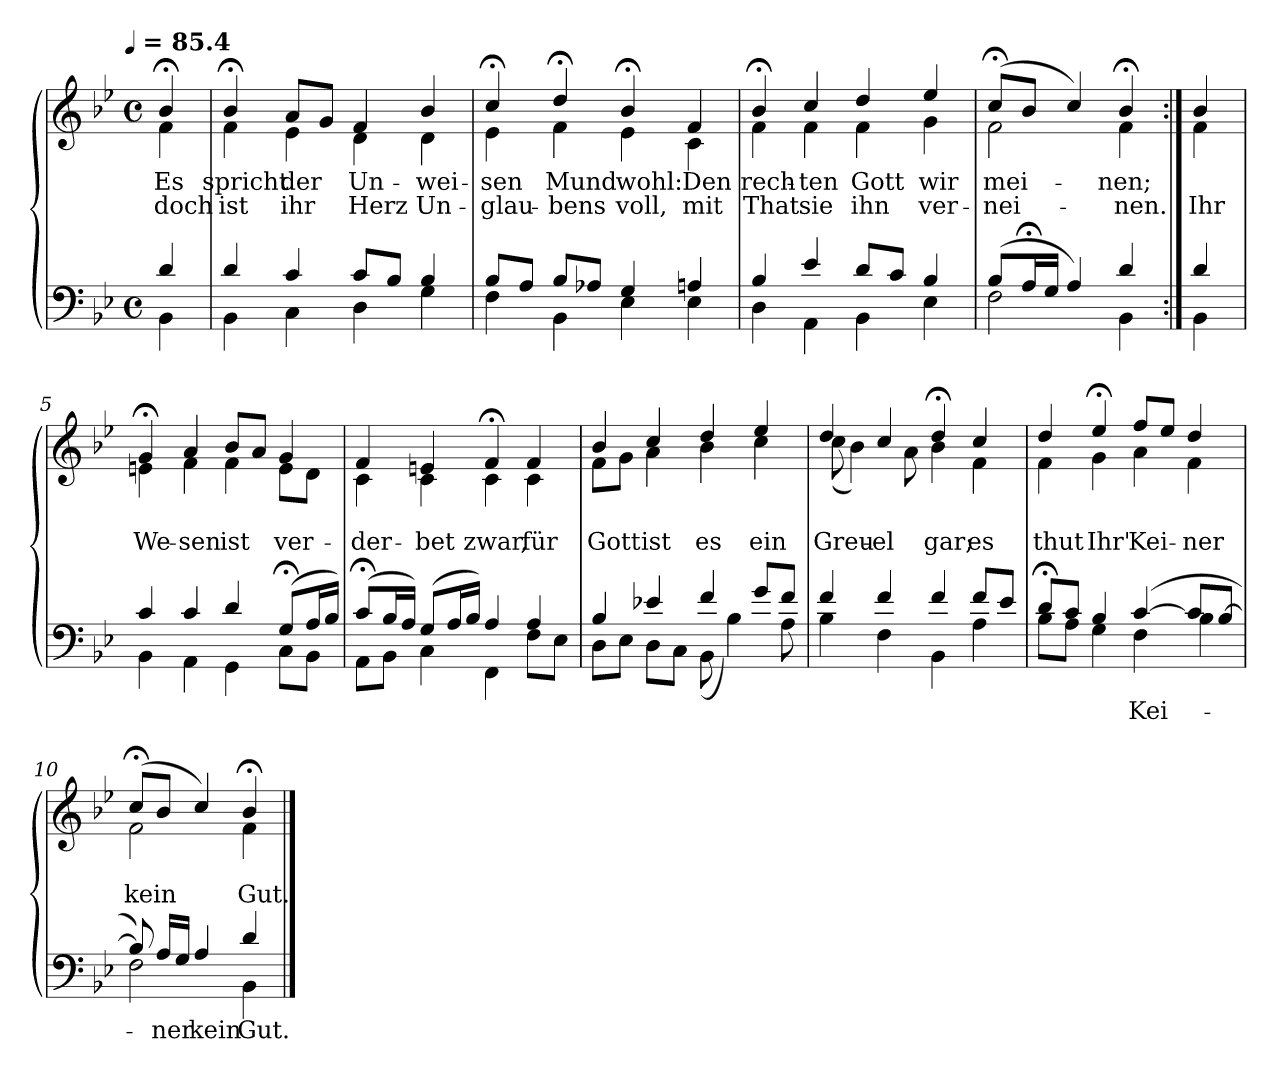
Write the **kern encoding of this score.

**kern	**text	**kern	**text	**text	**dynam
*part1	*part1	*part1	*part1	*part1	*part1
*staff2	*staff2	*staff1	*staff1	*staff1	*staff1/2
*clefF4	*	*clefG2	*	*	*
*k[b-e-]	*	*k[b-e-]	*	*	*
!!LO:TX:omd:t=[quarter] = 85.4
*M4/4	*	*M4/4	*	*	*
*met(c)	*	*met(c)	*	*	*
*MM85	*	*MM85	*	*	*
=	=	=	=	=	=
*^	*	*^	*	*	*
4d	4BB-	.	4b-;<	4f	Es	doch	.
=1	=1	=1	=1	=1	=1	=1	=1
4d	4BB-	.	4b-;<	4f	spricht	ist	.
4c	4C	.	8aL	4e-	der	ihr	♩ = 86
.	.	.	8gJ	.	.	.	.
8cL	4D	.	4f	4d	Un-	Herz	♩ = 84
8B-J	.	.	.	.	.	.	.
4B-	4G	.	4b-	4d	-wei-	Un-	♩ = 82.3
=2	=2	=2	=2	=2	=2	=2	=2
*	*	*	*MM85	*	*	*	*
8B-L	4F	.	4cc;<	4e-	-sen	-glau-	.
8AJ	.	.	.	.	.	.	.
8B-L	4BB-	.	4dd;<	4f	Mund	-bens	♩ = 80
8A-XJ	.	.	.	.	.	.	.
4G	4E-	.	4b-;<	4e-	wohl:	voll,	.
4An	4E-	.	4f	4c	Den	mit	♩ = 84
=3	=3	=3	=3	=3	=3	=3	=3
*	*	*	*MM87	*	*	*	*
4B-	4D	.	4b-;<	4f	rech-	That	.
4e-	4AA	.	4cc	4f	-ten	sie	♩ = 86
8dL	4BB-	.	4dd	4f	Gott	ihn	♩ = 84
8cJ	.	.	.	.	.	.	.
4B-	4E-	.	4ee-	4g	wir	ver-	♩ = 80
=4	=4	=4	=4	=4	=4	=4	=4
*	*	*	*MM75	*	*	*	*
(8B-L	2F	.	(8cc;<L	2f	mei-	-nei-	.
16A;<L	.	.	8b-J	.	.	.	♩ = 74.67
16GJJ	.	.	.	.	.	.	.
4A)	.	.	4cc)	.	.	.	♩ = 74.4
4d	4BB-	.	4b-;<	4f	-nen;	-nen.	.
!!LO:LB:g=z	!!
=:|!	=:|!	=:|!	=:|!	=:|!	=:|!	=:|!	=:|!
*	*	*	*MM84	*	*	*	*
4d	4BB-	.	4b-	4f	.	Ihr	.
=5	=5	=5	=5	=5	=5	=5	=5
4c	4BB-	.	4g;<	4en	.	We-	.
4c	4AA	.	4a	4f	.	-sen	♩ = 82
4d	4GG	.	8b-L	4f	.	ist	♩ = 81
.	.	.	8aJ	.	.	.	.
(8G;<L	8CL	.	4g	8eL	.	ver-	.
16AL	8BB-J	.	.	8dJ	.	.	.
16B-JJ)	.	.	.	.	.	.	.
=6	=6	=6	=6	=6	=6	=6	=6
*	*	*	*MM80	*	*	*	*
(8c;<L	8AAL	.	4f	4c	.	der-	.
16B-L	8BB-J	.	.	.	.	.	.
16AJJ)	.	.	.	.	.	.	.
(8GL	4C	.	4en	4c	.	-bet	.
16AL	.	.	.	.	.	.	.
16B-JJ)	.	.	.	.	.	.	.
4A	4FF	.	4f;<	4c	.	zwar,	.
4A	8FL	.	4f	4c	.	für	♩ = 78
.	8E-J	.	.	.	.	.	.
=7	=7	=7	=7	=7	=7	=7	=7
*	*	*	*MM77	*	*	*	*
4B-	8DL	.	4b-	8fL	.	Gott	.
.	8E-J	.	.	8gJ	.	.	.
4e-X	8DL	.	4cc	4a	.	ist	♩ = 79
.	8CJ	.	.	.	.	.	.
4f	(8BB-	.	4dd	4b-	.	es	.
.	4B-)	.	.	.	.	.	.
8gL	.	.	4ee-	4cc	.	ein	.
8fJ	8A	.	.	.	.	.	.
!!LO:LB:g=z	!!
=8	=8	=8	=8	=8	=8	=8	=8
*	*	*	*MM77	*	*	*	*
4f	4B-	.	4dd	(8cc	.	Greu-	.
.	.	.	.	4b-)	.	.	.
4f	4F	.	4cc	.	.	-el	♩ = 75
.	.	.	.	8a	.	.	.
4f	4BB-	.	4dd;<	4b-	.	gar;	.
8fL	4A	.	4cc	4f	.	es	♩ = 78
8e-J	.	.	.	.	.	.	.
=9	=9	=9	=9	=9	=9	=9	=9
*	*	*	*MM77	*	*	*	*
8d;<L	8B-L	.	4dd	4f	.	thut	.
8cJ	8AJ	.	.	.	.	.	.
4B-	4G	.	4ee-;<	4g	.	Ihr'	.
!	!	!LO:LY:a	!	!	!	!	!
([4c	4F	Kei-	8ffL	4a	.	Kei-	♩ = 73
.	.	.	8ee-J	.	.	.	.
8cL]	4B-	.	4dd	4f	.	-ner	♩ = 70
[8B-J	.	.	.	.	.	.	.
=10	=10	=10	=10	=10	=10	=10	=10
*	*	*	*MM69	*	*	*	*
8B-])	2F	.	(8cc;<L	2f	.	kein	.
!	!	!LO:LY:a	!	!	!	!	!
16ALL	.	-ner	8b-J	.	.	.	♩ = 68.7
16GJJ	.	.	.	.	.	.	.
!	!	!LO:LY:a	!	!	!	!	!
4A	.	kein	4cc)	.	.	.	♩ = 62
!	!	!LO:LY:a	!	!	!	!	!
4d	4BB-	Gut.	4b-;<	4f	.	Gut.	.
*v	*v	*	*	*	*	*	*
*	*	*v	*v	*	*	*
==	==	==	==	==	==
*-	*-	*-	*-	*-	*-
